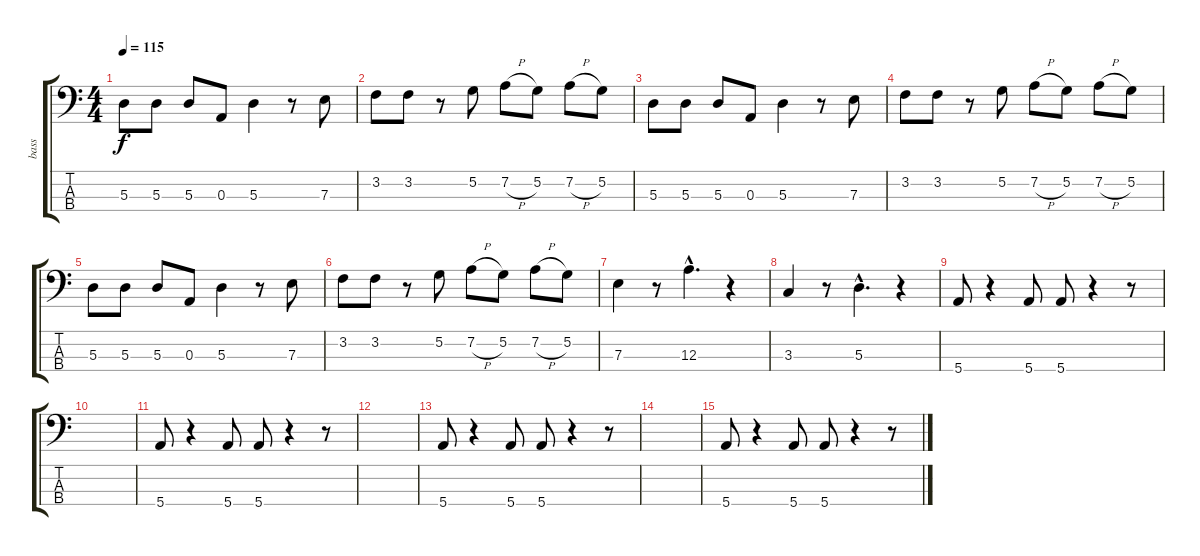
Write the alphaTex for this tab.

\track ("bass" "bass") {instrument acousticbass}
\staff {score tabs}
\tuning (G2 D2 A1 E1) {hide}
\ts (4 4)
\tempo 115
\clef f4
\ks c
5.3.8{dy f} 5.3.8 5.3.8 0.3.8 5.3.4 r.8 7.3.8 |
3.2.8 3.2.8 r.8 5.2.8 7.2{h}.8 5.2.8 7.2{h}.8 5.2.8 |
5.3.8 5.3.8 5.3.8 0.3.8 5.3.4 r.8 7.3.8 |
3.2.8 3.2.8 r.8 5.2.8 7.2{h}.8 5.2.8 7.2{h}.8 5.2.8 |
5.3.8 5.3.8 5.3.8 0.3.8 5.3.4 r.8 7.3.8 |
3.2.8 3.2.8 r.8 5.2.8 7.2{h}.8 5.2.8 7.2{h}.8 5.2.8 |
7.3.4 r.8 12.3{hac}.4{d} r.4 |
3.3.4 r.8 5.3{hac}.4{d} r.4 |
5.4.8 r.4 5.4.8 5.4.8 r.4 r.8 |
|
5.4.8 r.4 5.4.8 5.4.8 r.4 r.8 |
|
5.4.8 r.4 5.4.8 5.4.8 r.4 r.8 |
|
5.4.8 r.4 5.4.8 5.4.8 r.4 r.8
